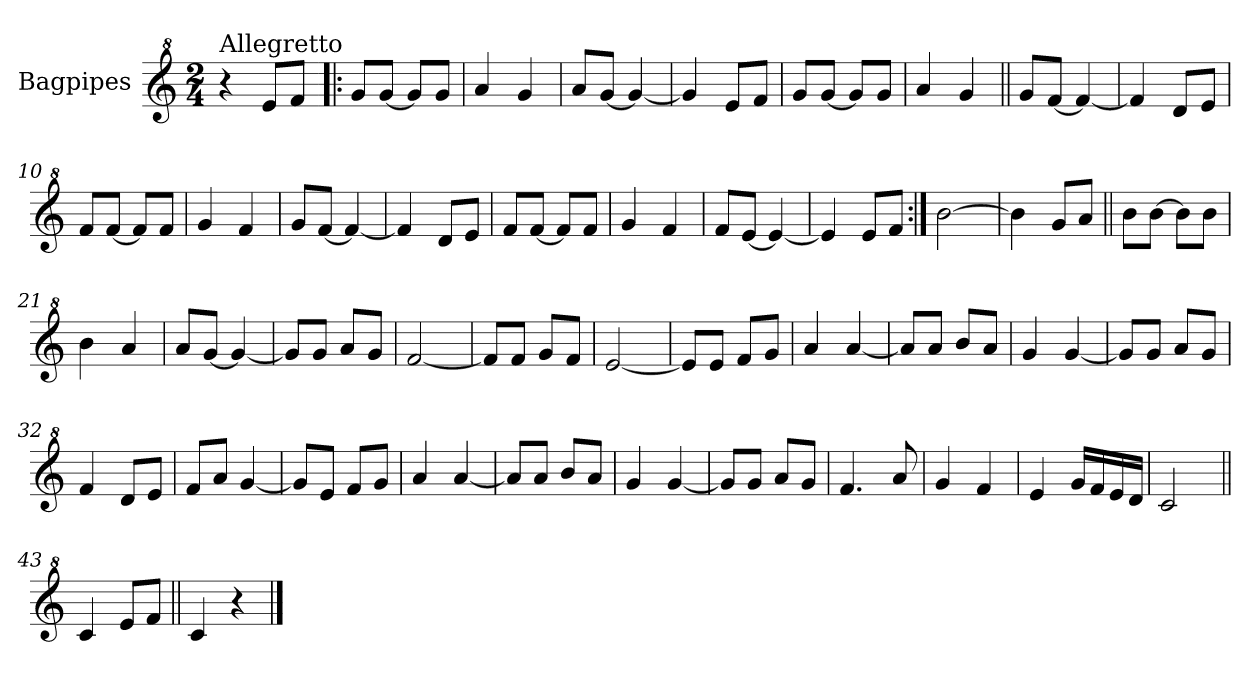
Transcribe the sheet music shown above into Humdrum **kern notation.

**kern
*part1
*staff1
*I"Bagpipes
*I'Bag
*clefG^2
*k[]
*C:
*M2/4
=1
!LO:TX:a:t=Allegretto
4r
8ee/L
8ff/J
=2!|:
8gg/L
[8gg/J
8gg/L]
8gg/J
=3
4aa/
4gg/
=4
8aa/L
[8gg/J
4gg/_
=5
4gg/]
8ee/L
8ff/J
=6
8gg/L
[8gg/J
8gg/L]
8gg/J
=7
4aa/
4gg/
=8||
8gg/L
[8ff/J
4ff/_
=9
4ff/]
8dd/L
8ee/J
=10
8ff/L
[8ff/J
8ff/L]
8ff/J
=11
4gg/
4ff/
!!LO:LB:g=z
=12
8gg/L
[8ff/J
4ff/_
=13
4ff/]
8dd/L
8ee/J
=14
8ff/L
[8ff/J
8ff/L]
8ff/J
=15
4gg/
4ff/
=16
8ff/L
[8ee/J
4ee/_
=17
4ee/]
8ee/L
8ff/J
=18:|!
[2bb\
=19
4bb\]
8gg/L
8aa/J
=20||
8bb\L
[8bb\J
8bb\L]
8bb\J
=21
4bb\
4aa/
=22
8aa/L
[8gg/J
4gg/_
!!LO:LB:g=z
=23
8gg/L]
8gg/J
8aa/L
8gg/J
=24
[2ff/
=25
8ff/L]
8ff/J
8gg/L
8ff/J
=26
[2ee/
=27
8ee/L]
8ee/J
8ff/L
8gg/J
=28
4aa/
[4aa/
=29
8aa/L]
8aa/J
8bb/L
8aa/J
=30
4gg/
[4gg/
=31
8gg/L]
8gg/J
8aa/L
8gg/J
=32
4ff/
8dd/L
8ee/J
=33
8ff/L
8aa/J
[4gg/
!!LO:LB:g=z
=34
8gg/L]
8ee/J
8ff/L
8gg/J
=35
4aa/
[4aa/
=36
8aa/L]
8aa/J
8bb/L
8aa/J
=37
4gg/
[4gg/
=38
8gg/L]
8gg/J
8aa/L
8gg/J
=39
4.ff/
8aa/
=40
4gg/
4ff/
=41
4ee/
16gg/LL
16ff/
16ee/
16dd/JJ
=42
2cc/
=43||
4cc/
8ee/L
8ff/J
=44||
4cc/
4r
==
*-
